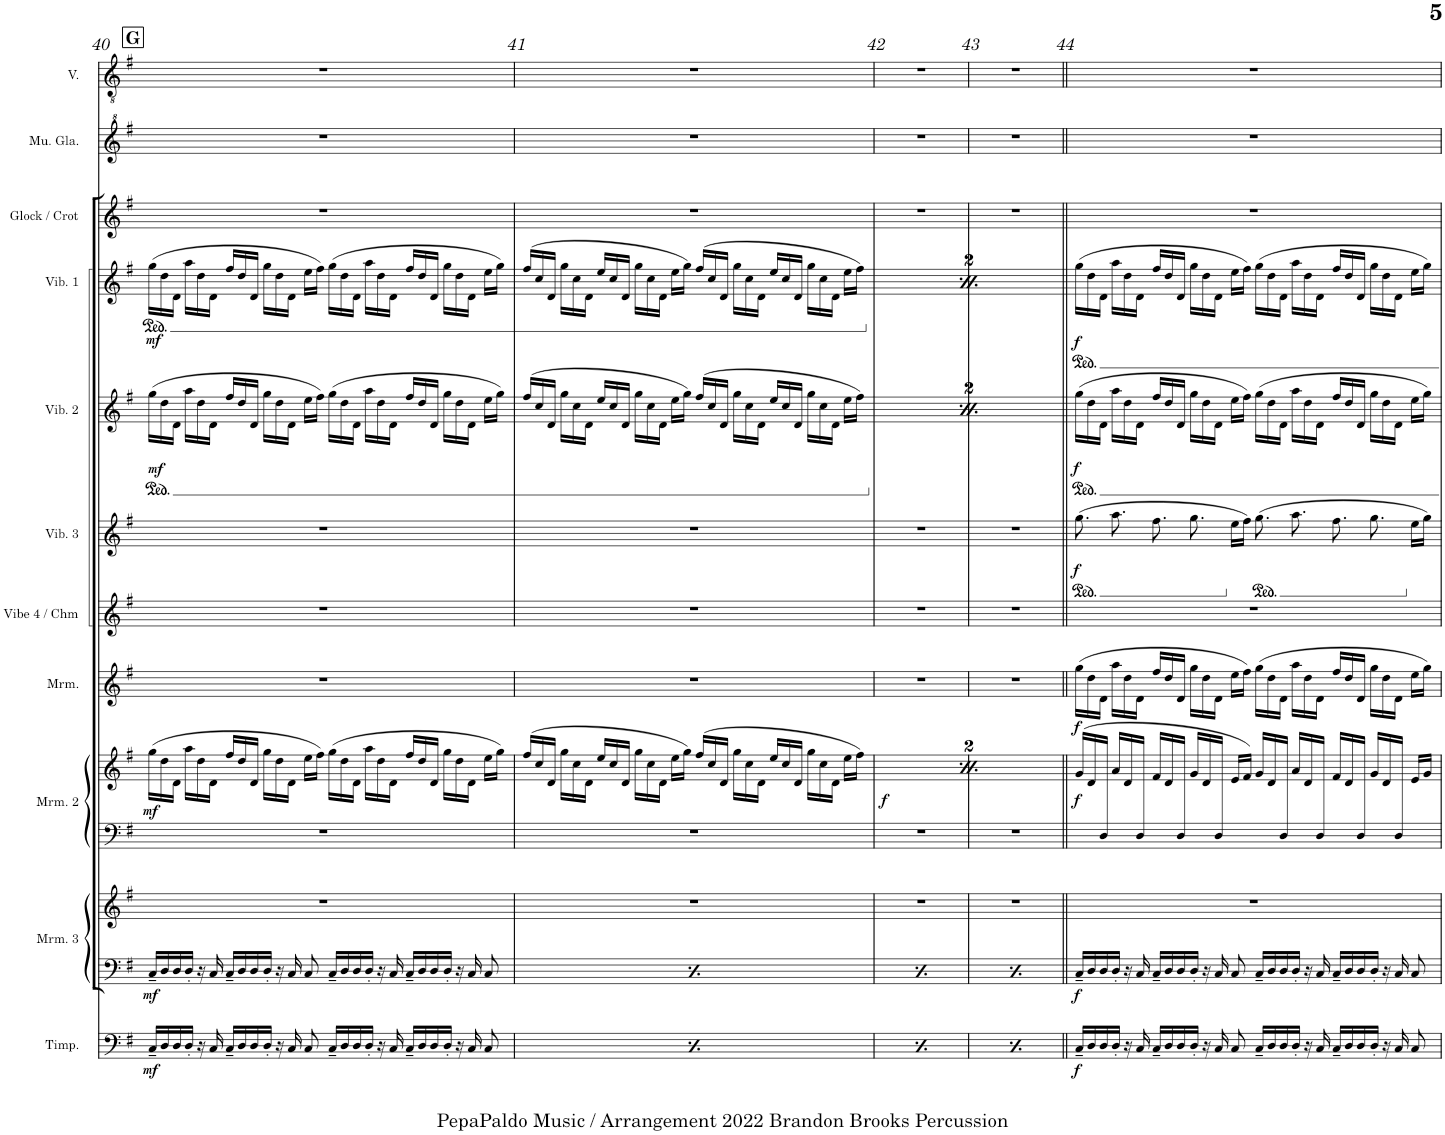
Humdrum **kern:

**kern	**dynam	**kern	**kern	**dynam	**kern	**kern	**dynam	**kern	**dynam	**kern	**kern	**dynam	**kern	**dynam	**kern	**dynam	**kern	**kern	**kern
*part11	*part11	*part10	*part10	*part10	*part9	*part9	*part9	*part8	*part8	*part7	*part6	*part6	*part5	*part5	*part4	*part4	*part3	*part2	*part1
*staff13	*staff13	*staff12	*staff11	*staff11/12	*staff10	*staff9	*staff9/10	*staff8	*staff8	*staff7	*staff6	*staff6	*staff5	*staff5	*staff4	*staff4	*staff3	*staff2	*staff1
*I"Timpani	*	*I"Marimba 3	*	*	*I"Marimba 2	*	*	*I"Marimba 1	*	*I"Vibraphone 4 /  Chimes	*I"Vibraphone 3	*	*I"Vibraphone 2	*	*I"Vibraphone 1	*	*I"Glock / Crot	*I"Musical Glasses	*I"Voice
*I'Timp.	*	*I'Mrm. 3	*	*	*I'Mrm. 2	*	*	*I'Mrm. 1	*	*I'Vibe 4 / Chm	*I'Vib. 3	*	*I'Vib. 2	*	*I'Vib. 1	*	*I'Glock / Crot	*I'Mu. Gla.	*I'V.
!!LO:PB:g=z
*clefF4	*	*clefF4	*clefG2	*	*clefF4	*clefG2	*	*clefG2	*	*clefG2	*clefG2	*	*clefG2	*	*clefG2	*	*clefG2	*clefG^2	*clefGv2
*	*	*	*	*	*	*	*	*	*	*	*	*	*	*	*	*	*Trd-14c-24	*	*
*k[f#]	*	*k[f#]	*k[f#]	*	*k[f#]	*k[f#]	*	*k[f#]	*	*k[f#]	*k[f#]	*	*k[f#]	*	*k[f#]	*	*k[f#]	*k[f#]	*k[f#]
*M7/4	*	*M7/4	*M7/4	*	*M7/4	*M7/4	*	*M7/4	*	*M7/4	*M7/4	*	*M7/4	*	*M7/4	*	*M7/4	*M7/4	*M7/4
*	*	*	*	*	*	*	*	*	*	*	*	*	*	*	*ped	*	*	*	*
!!LO:REH:place=s1:a:B:cj:fs=14:t=G
=40	=40	=40	=40	=40	=40	=40	=40	=40	=40	=40	=40	=40	=40	=40	=40	=40	=40	=40	=40
!	!LO:DY:b	!	!	!LO:DY:b=2	!	!	!LO:DY:b	!	!	!	!	!	!	!LO:DY:b	!	!LO:DY:b	!	!	!
16C~/LL	mf	16C~/LL	1..r	mf	1..r	(16gg\LL	mf	1..r	.	1..r	1..r	.	(16gg\LL	mf	(16gg\LL	mf	1..r	1..r	1..r
16D/	.	16D/	.	.	.	16dd\	.	.	.	.	.	.	16dd\	.	16dd\	.	.	.	.
16D/	.	16D/	.	.	.	16d\JJ	.	.	.	.	.	.	16d\JJ	.	16d\JJ	.	.	.	.
16D'/JJ	.	16D'/JJ	.	.	.	16aa\LL	.	.	.	.	.	.	16aa\LL	.	16aa\LL	.	.	.	.
16r	.	16r	.	.	.	16dd\	.	.	.	.	.	.	16dd\	.	16dd\	.	.	.	.
16C/	.	16C/	.	.	.	16d\JJ	.	.	.	.	.	.	16d\JJ	.	16d\JJ	.	.	.	.
16C~/LL	.	16C~/LL	.	.	.	16ff#/LL	.	.	.	.	.	.	16ff#/LL	.	16ff#/LL	.	.	.	.
16D/	.	16D/	.	.	.	16dd/	.	.	.	.	.	.	16dd/	.	16dd/	.	.	.	.
16D/	.	16D/	.	.	.	16d/JJ	.	.	.	.	.	.	16d/JJ	.	16d/JJ	.	.	.	.
16D'/JJ	.	16D'/JJ	.	.	.	16gg\LL	.	.	.	.	.	.	16gg\LL	.	16gg\LL	.	.	.	.
16r	.	16r	.	.	.	16dd\	.	.	.	.	.	.	16dd\	.	16dd\	.	.	.	.
16C/	.	16C/	.	.	.	16d\JJ	.	.	.	.	.	.	16d\JJ	.	16d\JJ	.	.	.	.
8C/	.	8C/	.	.	.	16ee\LL	.	.	.	.	.	.	16ee\LL	.	16ee\LL	.	.	.	.
.	.	.	.	.	.	16ff#\JJ)	.	.	.	.	.	.	16ff#\JJ)	.	16ff#\JJ)	.	.	.	.
16C~/LL	.	16C~/LL	.	.	.	(16gg\LL	.	.	.	.	.	.	(16gg\LL	.	(16gg\LL	.	.	.	.
16D/	.	16D/	.	.	.	16dd\	.	.	.	.	.	.	16dd\	.	16dd\	.	.	.	.
16D/	.	16D/	.	.	.	16d\JJ	.	.	.	.	.	.	16d\JJ	.	16d\JJ	.	.	.	.
16D'/JJ	.	16D'/JJ	.	.	.	16aa\LL	.	.	.	.	.	.	16aa\LL	.	16aa\LL	.	.	.	.
16r	.	16r	.	.	.	16dd\	.	.	.	.	.	.	16dd\	.	16dd\	.	.	.	.
16C/	.	16C/	.	.	.	16d\JJ	.	.	.	.	.	.	16d\JJ	.	16d\JJ	.	.	.	.
16C~/LL	.	16C~/LL	.	.	.	16ff#/LL	.	.	.	.	.	.	16ff#/LL	.	16ff#/LL	.	.	.	.
16D/	.	16D/	.	.	.	16dd/	.	.	.	.	.	.	16dd/	.	16dd/	.	.	.	.
16D/	.	16D/	.	.	.	16d/JJ	.	.	.	.	.	.	16d/JJ	.	16d/JJ	.	.	.	.
16D'/JJ	.	16D'/JJ	.	.	.	16gg\LL	.	.	.	.	.	.	16gg\LL	.	16gg\LL	.	.	.	.
16r	.	16r	.	.	.	16dd\	.	.	.	.	.	.	16dd\	.	16dd\	.	.	.	.
16C/	.	16C/	.	.	.	16d\JJ	.	.	.	.	.	.	16d\JJ	.	16d\JJ	.	.	.	.
8C/	.	8C/	.	.	.	16ee\LL	.	.	.	.	.	.	16ee\LL	.	16ee\LL	.	.	.	.
.	.	.	.	.	.	16gg\JJ)	.	.	.	.	.	.	16gg\JJ)	.	16gg\JJ)	.	.	.	.
=41	=41	=41	=41	=41	=41	=41	=41	=41	=41	=41	=41	=41	=41	=41	=41	=41	=41	=41	=41
!	!LO:DY:b	!	!	!LO:DY:b=2	!	!	!	!	!	!	!	!	!	!	!	!	!	!	!
16C~/LL	mf	16C~/LL	1..r	mf	1..r	(16ff#/LL	.	1..r	.	1..r	1..r	.	(16ff#/LL	.	(16ff#/LL	.	1..r	1..r	1..r
16D/	.	16D/	.	.	.	16cc/	.	.	.	.	.	.	16cc/	.	16cc/	.	.	.	.
16D/	.	16D/	.	.	.	16d/JJ	.	.	.	.	.	.	16d/JJ	.	16d/JJ	.	.	.	.
16D'/JJ	.	16D'/JJ	.	.	.	16gg\LL	.	.	.	.	.	.	16gg\LL	.	16gg\LL	.	.	.	.
16r	.	16r	.	.	.	16cc\	.	.	.	.	.	.	16cc\	.	16cc\	.	.	.	.
16C/	.	16C/	.	.	.	16d\JJ	.	.	.	.	.	.	16d\JJ	.	16d\JJ	.	.	.	.
16C~/LL	.	16C~/LL	.	.	.	16ee/LL	.	.	.	.	.	.	16ee/LL	.	16ee/LL	.	.	.	.
16D/	.	16D/	.	.	.	16cc/	.	.	.	.	.	.	16cc/	.	16cc/	.	.	.	.
16D/	.	16D/	.	.	.	16d/JJ	.	.	.	.	.	.	16d/JJ	.	16d/JJ	.	.	.	.
16D'/JJ	.	16D'/JJ	.	.	.	16gg\LL	.	.	.	.	.	.	16gg\LL	.	16gg\LL	.	.	.	.
16r	.	16r	.	.	.	16cc\	.	.	.	.	.	.	16cc\	.	16cc\	.	.	.	.
16C/	.	16C/	.	.	.	16d\JJ	.	.	.	.	.	.	16d\JJ	.	16d\JJ	.	.	.	.
8C/	.	8C/	.	.	.	16ee\LL	.	.	.	.	.	.	16ee\LL	.	16ee\LL	.	.	.	.
.	.	.	.	.	.	16gg\JJ)	.	.	.	.	.	.	16gg\JJ)	.	16gg\JJ)	.	.	.	.
16C~/LL	.	16C~/LL	.	.	.	(16ff#/LL	.	.	.	.	.	.	(16ff#/LL	.	(16ff#/LL	.	.	.	.
16D/	.	16D/	.	.	.	16cc/	.	.	.	.	.	.	16cc/	.	16cc/	.	.	.	.
16D/	.	16D/	.	.	.	16d/JJ	.	.	.	.	.	.	16d/JJ	.	16d/JJ	.	.	.	.
16D'/JJ	.	16D'/JJ	.	.	.	16gg\LL	.	.	.	.	.	.	16gg\LL	.	16gg\LL	.	.	.	.
16r	.	16r	.	.	.	16cc\	.	.	.	.	.	.	16cc\	.	16cc\	.	.	.	.
16C/	.	16C/	.	.	.	16d\JJ	.	.	.	.	.	.	16d\JJ	.	16d\JJ	.	.	.	.
16C~/LL	.	16C~/LL	.	.	.	16ee/LL	.	.	.	.	.	.	16ee/LL	.	16ee/LL	.	.	.	.
16D/	.	16D/	.	.	.	16cc/	.	.	.	.	.	.	16cc/	.	16cc/	.	.	.	.
16D/	.	16D/	.	.	.	16d/JJ	.	.	.	.	.	.	16d/JJ	.	16d/JJ	.	.	.	.
16D'/JJ	.	16D'/JJ	.	.	.	16gg\LL	.	.	.	.	.	.	16gg\LL	.	16gg\LL	.	.	.	.
16r	.	16r	.	.	.	16cc\	.	.	.	.	.	.	16cc\	.	16cc\	.	.	.	.
16C/	.	16C/	.	.	.	16d\JJ	.	.	.	.	.	.	16d\JJ	.	16d\JJ	.	.	.	.
8C/	.	8C/	.	.	.	16ee\LL	.	.	.	.	.	.	16ee\LL	.	16ee\LL	.	.	.	.
.	.	.	.	.	.	16ff#\JJ)	.	.	.	.	.	.	16ff#\JJ)	.	16ff#\JJ)	.	.	.	.
=42	=42	=42	=42	=42	=42	=42	=42	=42	=42	=42	=42	=42	=42	=42	=42	=42	=42	=42	=42
*	*	*	*	*	*	*	*	*	*	*	*	*	*ped	*	*	*	*	*	*
*	*	*	*	*	*	*	*	*	*	*	*	*	*	*	*Xped	*	*	*	*
!	!LO:DY:b	!	!	!LO:DY:b=2	!	!	!LO:DY:b	!	!	!	!	!	!	!LO:DY:b	!	!LO:DY:b	!	!	!
16C~/LL	mf	16C~/LL	1..r	mf	1..r	(16gg\LL	mf	1..r	.	1..r	1..r	.	(16gg\LL	mf	(16gg\LL	mf	1..r	1..r	1..r
16D/	.	16D/	.	.	.	16dd\	.	.	.	.	.	.	16dd\	.	16dd\	.	.	.	.
16D/	.	16D/	.	.	.	16d\JJ	.	.	.	.	.	.	16d\JJ	.	16d\JJ	.	.	.	.
16D'/JJ	.	16D'/JJ	.	.	.	16aa\LL	.	.	.	.	.	.	16aa\LL	.	16aa\LL	.	.	.	.
16r	.	16r	.	.	.	16dd\	.	.	.	.	.	.	16dd\	.	16dd\	.	.	.	.
16C/	.	16C/	.	.	.	16d\JJ	.	.	.	.	.	.	16d\JJ	.	16d\JJ	.	.	.	.
16C~/LL	.	16C~/LL	.	.	.	16ff#/LL	.	.	.	.	.	.	16ff#/LL	.	16ff#/LL	.	.	.	.
16D/	.	16D/	.	.	.	16dd/	.	.	.	.	.	.	16dd/	.	16dd/	.	.	.	.
16D/	.	16D/	.	.	.	16d/JJ	.	.	.	.	.	.	16d/JJ	.	16d/JJ	.	.	.	.
16D'/JJ	.	16D'/JJ	.	.	.	16gg\LL	.	.	.	.	.	.	16gg\LL	.	16gg\LL	.	.	.	.
16r	.	16r	.	.	.	16dd\	.	.	.	.	.	.	16dd\	.	16dd\	.	.	.	.
16C/	.	16C/	.	.	.	16d\JJ	.	.	.	.	.	.	16d\JJ	.	16d\JJ	.	.	.	.
8C/	.	8C/	.	.	.	16ee\LL	.	.	.	.	.	.	16ee\LL	.	16ee\LL	.	.	.	.
.	.	.	.	.	.	16ff#\JJ)	.	.	.	.	.	.	16ff#\JJ)	.	16ff#\JJ)	.	.	.	.
16C~/LL	.	16C~/LL	.	.	.	(16gg\LL	.	.	.	.	.	.	(16gg\LL	.	(16gg\LL	.	.	.	.
16D/	.	16D/	.	.	.	16dd\	.	.	.	.	.	.	16dd\	.	16dd\	.	.	.	.
16D/	.	16D/	.	.	.	16d\JJ	.	.	.	.	.	.	16d\JJ	.	16d\JJ	.	.	.	.
16D'/JJ	.	16D'/JJ	.	.	.	16aa\LL	.	.	.	.	.	.	16aa\LL	.	16aa\LL	.	.	.	.
16r	.	16r	.	.	.	16dd\	.	.	.	.	.	.	16dd\	.	16dd\	.	.	.	.
16C/	.	16C/	.	.	.	16d\JJ	.	.	.	.	.	.	16d\JJ	.	16d\JJ	.	.	.	.
16C~/LL	.	16C~/LL	.	.	.	16ff#/LL	.	.	.	.	.	.	16ff#/LL	.	16ff#/LL	.	.	.	.
16D/	.	16D/	.	.	.	16dd/	.	.	.	.	.	.	16dd/	.	16dd/	.	.	.	.
16D/	.	16D/	.	.	.	16d/JJ	.	.	.	.	.	.	16d/JJ	.	16d/JJ	.	.	.	.
16D'/JJ	.	16D'/JJ	.	.	.	16gg\LL	.	.	.	.	.	.	16gg\LL	.	16gg\LL	.	.	.	.
16r	.	16r	.	.	.	16dd\	.	.	.	.	.	.	16dd\	.	16dd\	.	.	.	.
16C/	.	16C/	.	.	.	16d\JJ	.	.	.	.	.	.	16d\JJ	.	16d\JJ	.	.	.	.
8C/	.	8C/	.	.	.	16ee\LL	.	.	.	.	.	.	16ee\LL	.	16ee\LL	.	.	.	.
.	.	.	.	.	.	16gg\JJ)	.	.	.	.	.	.	16gg\JJ)	.	16gg\JJ)	.	.	.	.
=43	=43	=43	=43	=43	=43	=43	=43	=43	=43	=43	=43	=43	=43	=43	=43	=43	=43	=43	=43
!	!LO:DY:b	!	!	!LO:DY:b=2	!	!	!	!	!	!	!	!	!	!	!	!	!	!	!
16C~/LL	mf	16C~/LL	1..r	mf	1..r	(16ff#/LL	.	1..r	.	1..r	1..r	.	(16ff#/LL	.	(16ff#/LL	.	1..r	1..r	1..r
16D/	.	16D/	.	.	.	16cc/	.	.	.	.	.	.	16cc/	.	16cc/	.	.	.	.
16D/	.	16D/	.	.	.	16d/JJ	.	.	.	.	.	.	16d/JJ	.	16d/JJ	.	.	.	.
16D'/JJ	.	16D'/JJ	.	.	.	16gg\LL	.	.	.	.	.	.	16gg\LL	.	16gg\LL	.	.	.	.
16r	.	16r	.	.	.	16cc\	.	.	.	.	.	.	16cc\	.	16cc\	.	.	.	.
16C/	.	16C/	.	.	.	16d\JJ	.	.	.	.	.	.	16d\JJ	.	16d\JJ	.	.	.	.
16C~/LL	.	16C~/LL	.	.	.	16ee/LL	.	.	.	.	.	.	16ee/LL	.	16ee/LL	.	.	.	.
16D/	.	16D/	.	.	.	16cc/	.	.	.	.	.	.	16cc/	.	16cc/	.	.	.	.
16D/	.	16D/	.	.	.	16d/JJ	.	.	.	.	.	.	16d/JJ	.	16d/JJ	.	.	.	.
16D'/JJ	.	16D'/JJ	.	.	.	16gg\LL	.	.	.	.	.	.	16gg\LL	.	16gg\LL	.	.	.	.
16r	.	16r	.	.	.	16cc\	.	.	.	.	.	.	16cc\	.	16cc\	.	.	.	.
16C/	.	16C/	.	.	.	16d\JJ	.	.	.	.	.	.	16d\JJ	.	16d\JJ	.	.	.	.
8C/	.	8C/	.	.	.	16ee\LL	.	.	.	.	.	.	16ee\LL	.	16ee\LL	.	.	.	.
.	.	.	.	.	.	16gg\JJ)	.	.	.	.	.	.	16gg\JJ)	.	16gg\JJ)	.	.	.	.
16C~/LL	.	16C~/LL	.	.	.	(16ff#/LL	.	.	.	.	.	.	(16ff#/LL	.	(16ff#/LL	.	.	.	.
16D/	.	16D/	.	.	.	16cc/	.	.	.	.	.	.	16cc/	.	16cc/	.	.	.	.
16D/	.	16D/	.	.	.	16d/JJ	.	.	.	.	.	.	16d/JJ	.	16d/JJ	.	.	.	.
16D'/JJ	.	16D'/JJ	.	.	.	16gg\LL	.	.	.	.	.	.	16gg\LL	.	16gg\LL	.	.	.	.
16r	.	16r	.	.	.	16cc\	.	.	.	.	.	.	16cc\	.	16cc\	.	.	.	.
16C/	.	16C/	.	.	.	16d\JJ	.	.	.	.	.	.	16d\JJ	.	16d\JJ	.	.	.	.
16C~/LL	.	16C~/LL	.	.	.	16ee/LL	.	.	.	.	.	.	16ee/LL	.	16ee/LL	.	.	.	.
16D/	.	16D/	.	.	.	16cc/	.	.	.	.	.	.	16cc/	.	16cc/	.	.	.	.
16D/	.	16D/	.	.	.	16d/JJ	.	.	.	.	.	.	16d/JJ	.	16d/JJ	.	.	.	.
16D'/JJ	.	16D'/JJ	.	.	.	16gg\LL	.	.	.	.	.	.	16gg\LL	.	16gg\LL	.	.	.	.
16r	.	16r	.	.	.	16cc\	.	.	.	.	.	.	16cc\	.	16cc\	.	.	.	.
16C/	.	16C/	.	.	.	16d\JJ	.	.	.	.	.	.	16d\JJ	.	16d\JJ	.	.	.	.
8C/	.	8C/	.	.	.	16ee\LL	.	.	.	.	.	.	16ee\LL	.	16ee\LL	.	.	.	.
.	.	.	.	.	.	16ff#\JJ)	.	.	.	.	.	.	16ff#\JJ)	.	16ff#\JJ)	.	.	.	.
=44||	=44||	=44||	=44||	=44||	=44||	=44||	=44||	=44||	=44||	=44||	=44||	=44||	=44||	=44||	=44||	=44||	=44||	=44||	=44||
*	*	*	*	*	*^	*	*	*	*	*	*	*	*	*	*	*	*	*	*
*	*	*	*	*	*	*	*	*	*	*	*	*	*	*ped	*	*	*	*	*	*
!	!LO:DY:b	!	!	!LO:DY:b=2	!	!	!	!LO:DY:b	!	!LO:DY:b	!	!	!LO:DY:b	!	!LO:DY:b	!	!LO:DY:b	!	!	!
16C~/LL	f	16C~/LL	1..r	f	8ryy	1..ryy	(16g/LL	f	(16gg\LL	f	1..r	(8.gg\	f	(16gg\LL	f	(16gg\LL	f	1..r	1..r	1..r
16D/	.	16D/	.	.	.	.	16d/	.	16dd\	.	.	.	.	16dd\	.	16dd\	.	.	.	.
16D/	.	16D/	.	.	16D/JJ	.	16ryy	.	16d\JJ	.	.	.	.	16d\JJ	.	16d\JJ	.	.	.	.
16D'/JJ	.	16D'/JJ	.	.	8ryy	.	16a/LL	.	16aa\LL	.	.	8.aa\	.	16aa\LL	.	16aa\LL	.	.	.	.
16r	.	16r	.	.	.	.	16d/	.	16dd\	.	.	.	.	16dd\	.	16dd\	.	.	.	.
16C/	.	16C/	.	.	16D/JJ	.	16ryy	.	16d\JJ	.	.	.	.	16d\JJ	.	16d\JJ	.	.	.	.
16C~/LL	.	16C~/LL	.	.	8ryy	.	16f#/LL	.	16ff#/LL	.	.	8.ff#\	.	16ff#/LL	.	16ff#/LL	.	.	.	.
16D/	.	16D/	.	.	.	.	16d/	.	16dd/	.	.	.	.	16dd/	.	16dd/	.	.	.	.
16D/	.	16D/	.	.	16D/JJ	.	16ryy	.	16d/JJ	.	.	.	.	16d/JJ	.	16d/JJ	.	.	.	.
16D'/JJ	.	16D'/JJ	.	.	8ryy	.	16g/LL	.	16gg\LL	.	.	8.gg\	.	16gg\LL	.	16gg\LL	.	.	.	.
16r	.	16r	.	.	.	.	16d/	.	16dd\	.	.	.	.	16dd\	.	16dd\	.	.	.	.
16C/	.	16C/	.	.	16D/JJ	.	16ryy	.	16d\JJ	.	.	.	.	16d\JJ	.	16d\JJ	.	.	.	.
*	*	*	*	*	*	*	*	*	*	*	*	*Xped	*	*	*	*	*	*	*	*
8C/	.	8C/	.	.	4ryy	.	16e/LL	.	16ee\LL	.	.	16ee\LL	.	16ee\LL	.	16ee\LL	.	.	.	.
.	.	.	.	.	.	.	16f#/JJ)	.	16ff#\JJ)	.	.	16ff#\JJ)	.	16ff#\JJ)	.	16ff#\JJ)	.	.	.	.
16C~/LL	.	16C~/LL	.	.	.	.	16g/LL	.	(16gg\LL	.	.	(8.gg\	.	(16gg\LL	.	(16gg\LL	.	.	.	.
16D/	.	16D/	.	.	.	.	16d/	.	16dd\	.	.	.	.	16dd\	.	16dd\	.	.	.	.
16D/	.	16D/	.	.	16D/JJ	.	16ryy	.	16d\JJ	.	.	.	.	16d\JJ	.	16d\JJ	.	.	.	.
16D'/JJ	.	16D'/JJ	.	.	8ryy	.	16a/LL	.	16aa\LL	.	.	8.aa\	.	16aa\LL	.	16aa\LL	.	.	.	.
16r	.	16r	.	.	.	.	16d/	.	16dd\	.	.	.	.	16dd\	.	16dd\	.	.	.	.
16C/	.	16C/	.	.	16D/JJ	.	16ryy	.	16d\JJ	.	.	.	.	16d\JJ	.	16d\JJ	.	.	.	.
16C~/LL	.	16C~/LL	.	.	8ryy	.	16f#/LL	.	16ff#/LL	.	.	8.ff#\	.	16ff#/LL	.	16ff#/LL	.	.	.	.
16D/	.	16D/	.	.	.	.	16d/	.	16dd/	.	.	.	.	16dd/	.	16dd/	.	.	.	.
16D/	.	16D/	.	.	16D/JJ	.	16ryy	.	16d/JJ	.	.	.	.	16d/JJ	.	16d/JJ	.	.	.	.
16D'/JJ	.	16D'/JJ	.	.	8ryy	.	16g/LL	.	16gg\LL	.	.	8.gg\	.	16gg\LL	.	16gg\LL	.	.	.	.
16r	.	16r	.	.	.	.	16d/	.	16dd\	.	.	.	.	16dd\	.	16dd\	.	.	.	.
16C/	.	16C/	.	.	16D/JJ	.	16ryy	.	16d\JJ	.	.	.	.	16d\JJ	.	16d\JJ	.	.	.	.
*	*	*	*	*	*	*	*	*	*	*	*	*Xped	*	*	*	*	*	*	*	*
8C/	.	8C/	.	.	8ryy	.	16e/LL	.	16ee\LL	.	.	16ee\LL	.	16ee\LL	.	16ee\LL	.	.	.	.
.	.	.	.	.	.	.	16g/JJ	.	16gg\JJ)	.	.	16gg\JJ)	.	16gg\JJ)	.	16gg\JJ)	.	.	.	.
*	*	*	*	*	*v	*v	*	*	*	*	*	*	*	*	*	*	*	*	*	*
=	=	=	=	=	=	=	=	=	=	=	=	=	=	=	=	=	=	=	=
*-	*-	*-	*-	*-	*-	*-	*-	*-	*-	*-	*-	*-	*-	*-	*-	*-	*-	*-	*-
